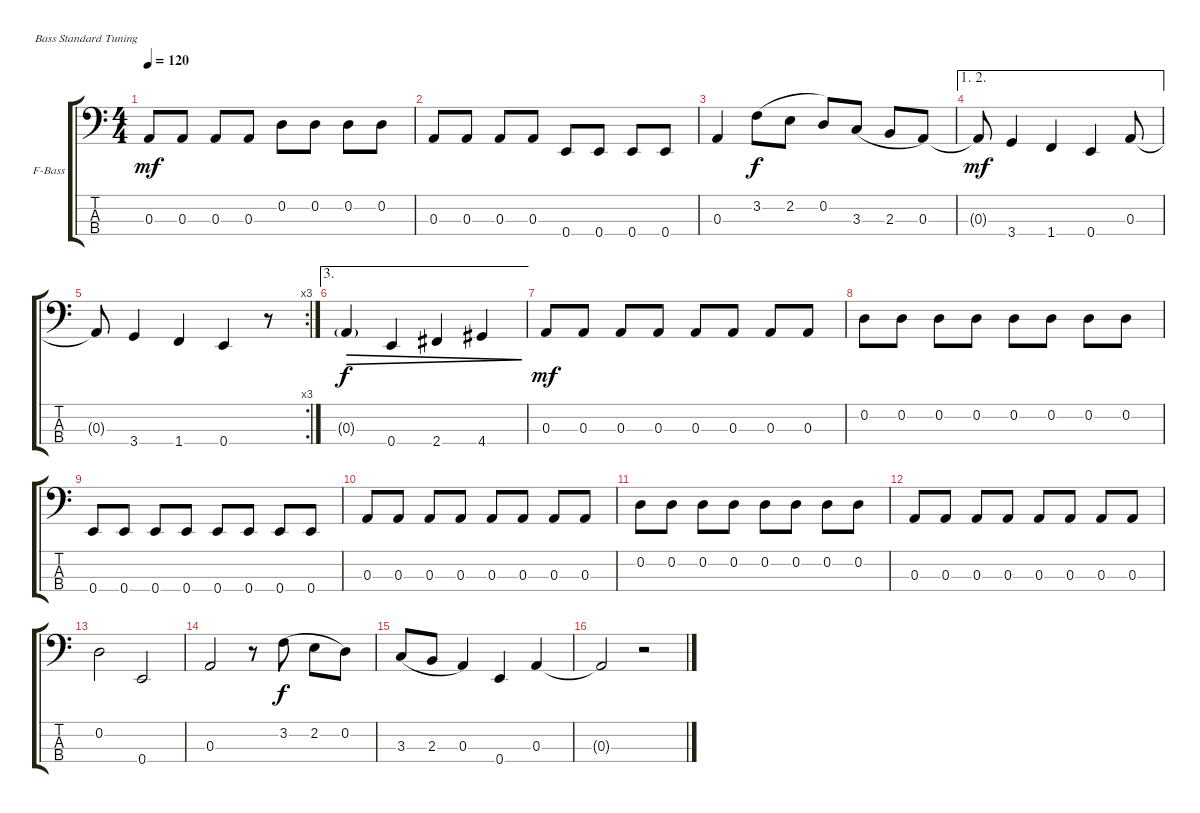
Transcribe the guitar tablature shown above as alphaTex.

\defaultSystemsLayout 4
\bracketExtendMode groupsimilarinstruments
\firstSystemTrackNameOrientation horizontal
\otherSystemsTrackNameOrientation horizontal
\track ("Fretless Bass" "F-Bass") {instrument fretlessbass}
\staff {score tabs}
\tuning (G2 D2 A1 E1)
\ts (4 4)
\tempo 120
\clef f4
\ks c
0.3.8{dy mf} 0.3.8 0.3.8 0.3.8 0.2.8 0.2.8 0.2.8 0.2.8 |
0.3.8 0.3.8 0.3.8 0.3.8 0.4.8 0.4.8 0.4.8 0.4.8 |
0.3.4 3.2.8{dy f legatoorigin} 2.2.8{legatoorigin} 0.2.8 3.3.8{legatoorigin} 2.3.8{legatoorigin} 0.3.8 |
\ae (1 2)
0.3{t}.8{dy mf} 3.4.4 1.4.4 0.4.4 0.3.8 |
\rc 3
0.3{t}.8 3.4.4 1.4.4 0.4.4 r.8 |
\ae 3
0.3{g}.4{dec dy f} 0.4.4{dec} 2.4.4{dec} 4.4.4{dec} |
0.3.8{dy mf} 0.3.8 0.3.8 0.3.8 0.3.8 0.3.8 0.3.8 0.3.8 |
0.2.8 0.2.8 0.2.8 0.2.8 0.2.8 0.2.8 0.2.8 0.2.8 |
0.4.8 0.4.8 0.4.8 0.4.8 0.4.8 0.4.8 0.4.8 0.4.8 |
0.3.8 0.3.8 0.3.8 0.3.8 0.3.8 0.3.8 0.3.8 0.3.8 |
0.2.8 0.2.8 0.2.8 0.2.8 0.2.8 0.2.8 0.2.8 0.2.8 |
0.3.8 0.3.8 0.3.8 0.3.8 0.3.8 0.3.8 0.3.8 0.3.8 |
0.2.2 0.4.2 |
0.3.2 r.8 3.2.8{dy f legatoorigin} 2.2.8{legatoorigin} 0.2.8 |
3.3.8{legatoorigin} 2.3.8{legatoorigin} 0.3.4 0.4.4 0.3.4 |
0.3{t}.2 r.2
